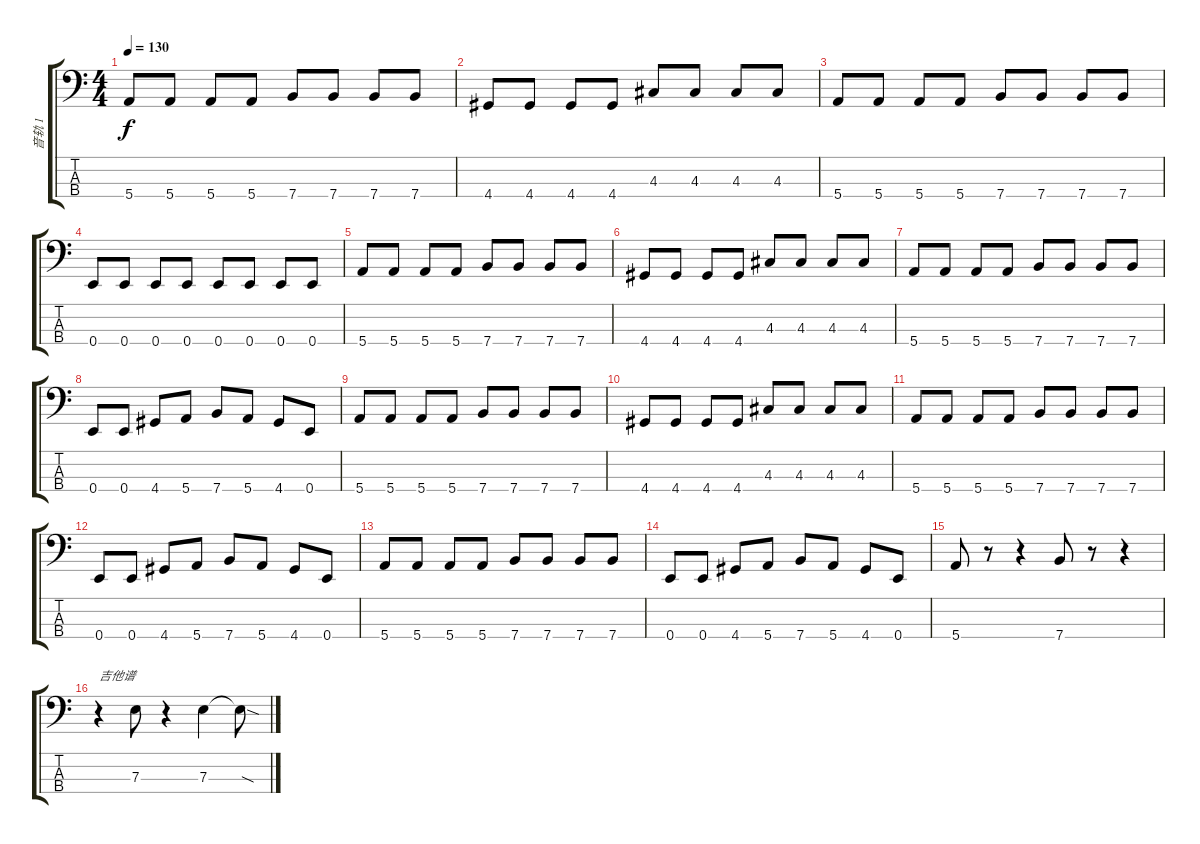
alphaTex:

\track ("音轨 1" "音轨 1") {instrument electricbasspick}
\staff {score tabs}
\tuning (G2 D2 A1 E1) {hide}
\ts (4 4)
\tempo 130
\clef f4
\ks c
5.4.8{dy f} 5.4.8 5.4.8 5.4.8 7.4.8 7.4.8 7.4.8 7.4.8 |
4.4.8 4.4.8 4.4.8 4.4.8 4.3.8 4.3.8 4.3.8 4.3.8 |
5.4.8 5.4.8 5.4.8 5.4.8 7.4.8 7.4.8 7.4.8 7.4.8 |
0.4.8 0.4.8 0.4.8 0.4.8 0.4.8 0.4.8 0.4.8 0.4.8 |
5.4.8 5.4.8 5.4.8 5.4.8 7.4.8 7.4.8 7.4.8 7.4.8 |
4.4.8 4.4.8 4.4.8 4.4.8 4.3.8 4.3.8 4.3.8 4.3.8 |
5.4.8 5.4.8 5.4.8 5.4.8 7.4.8 7.4.8 7.4.8 7.4.8 |
0.4.8 0.4.8 4.4.8 5.4.8 7.4.8 5.4.8 4.4.8 0.4.8 |
5.4.8 5.4.8 5.4.8 5.4.8 7.4.8 7.4.8 7.4.8 7.4.8 |
4.4.8 4.4.8 4.4.8 4.4.8 4.3.8 4.3.8 4.3.8 4.3.8 |
5.4.8 5.4.8 5.4.8 5.4.8 7.4.8 7.4.8 7.4.8 7.4.8 |
0.4.8 0.4.8 4.4.8 5.4.8 7.4.8 5.4.8 4.4.8 0.4.8 |
5.4.8 5.4.8 5.4.8 5.4.8 7.4.8 7.4.8 7.4.8 7.4.8 |
0.4.8 0.4.8 4.4.8 5.4.8 7.4.8 5.4.8 4.4.8 0.4.8 |
5.4.8 r.8 r.4 7.4.8 r.8 r.4 |
r.4{txt "吉他谱"} 7.3.8 r.4 7.3.4 7.3{sod t}.8
